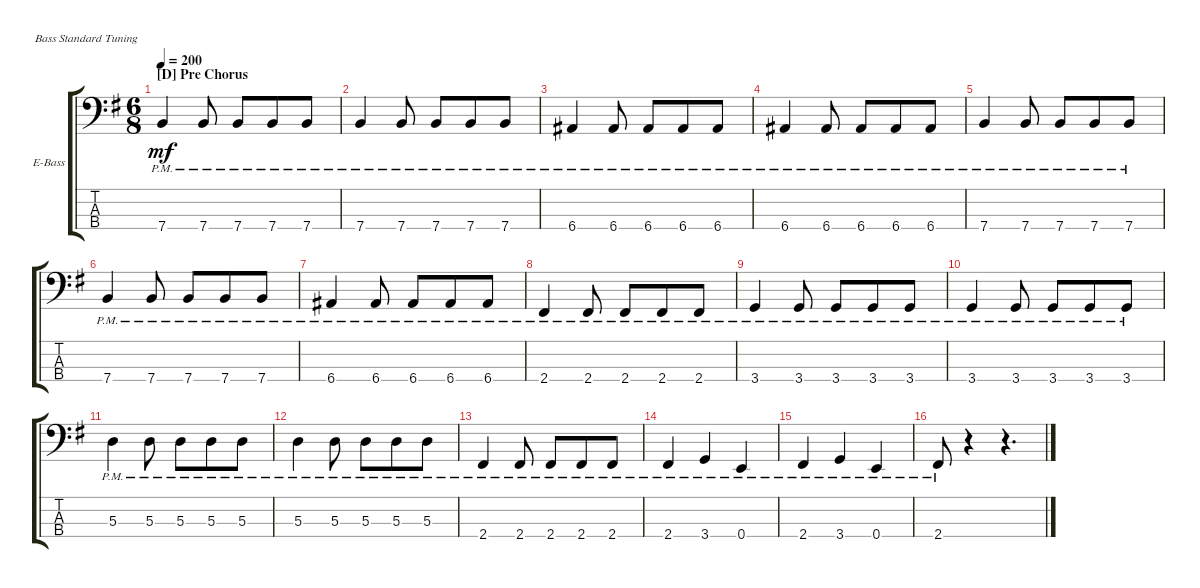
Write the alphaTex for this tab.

\bracketExtendMode groupsimilarinstruments
\firstSystemTrackNameOrientation horizontal
\otherSystemsTrackNameOrientation horizontal
\track ("Electric Bass" "E-Bass") {instrument electricbassfinger}
\staff {score tabs}
\tuning (G2 D2 A1 E1)
\ts (6 8)
\section ("D" "Pre Chorus")
\tempo 200
\clef f4
\ks eminor
7.4{pm}.4{dy mf} 7.4{pm}.8 7.4{pm}.8 7.4{pm}.8 7.4{pm}.8 |
7.4{pm}.4 7.4{pm}.8 7.4{pm}.8 7.4{pm}.8 7.4{pm}.8 |
6.4{pm}.4 6.4{pm}.8 6.4{pm}.8 6.4{pm}.8 6.4{pm}.8 |
6.4{pm}.4 6.4{pm}.8 6.4{pm}.8 6.4{pm}.8 6.4{pm}.8 |
7.4{pm}.4 7.4{pm}.8 7.4{pm}.8 7.4{pm}.8 7.4{pm}.8 |
7.4{pm}.4 7.4{pm}.8 7.4{pm}.8 7.4{pm}.8 7.4{pm}.8 |
6.4{pm}.4 6.4{pm}.8 6.4{pm}.8 6.4{pm}.8 6.4{pm}.8 |
2.4{pm}.4 2.4{pm}.8 2.4{pm}.8 2.4{pm}.8 2.4{pm}.8 |
3.4{pm}.4 3.4{pm}.8 3.4{pm}.8 3.4{pm}.8 3.4{pm}.8 |
3.4{pm}.4 3.4{pm}.8 3.4{pm}.8 3.4{pm}.8 3.4{pm}.8 |
5.3{pm}.4 5.3{pm}.8 5.3{pm}.8 5.3{pm}.8 5.3{pm}.8 |
5.3{pm}.4 5.3{pm}.8 5.3{pm}.8 5.3{pm}.8 5.3{pm}.8 |
2.4{pm}.4 2.4{pm}.8 2.4{pm}.8 2.4{pm}.8 2.4{pm}.8 |
2.4{pm}.4 3.4{pm}.4 0.4{pm}.4 |
2.4{pm}.4 3.4{pm}.4 0.4{pm}.4 |
2.4{pm}.8 r.4 r.4{d}
